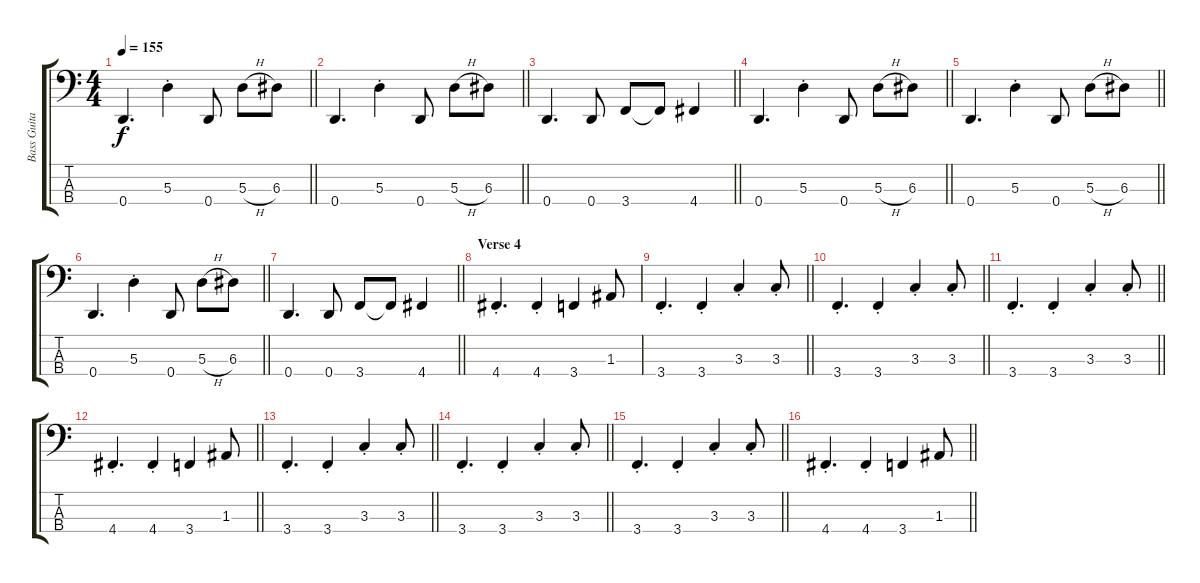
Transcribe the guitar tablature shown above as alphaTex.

\track ("Bass Guitar" "Bass Guita") {instrument electricbassfinger}
\staff {score tabs}
\tuning (G2 D2 A1 D1) {hide}
\ts (4 4)
\tempo 155
\clef f4
\barLineRight lightlight
\ks c
0.4.4{d dy f} 5.3{st}.4 0.4.8 5.3{h}.8 6.3.8 |
\barLineRight lightlight
0.4.4{d} 5.3{st}.4 0.4.8 5.3{h}.8 6.3.8 |
\barLineRight lightlight
0.4.4{d} 0.4.8 3.4.8 3.4{t}.8 4.4.4 |
\barLineRight lightlight
0.4.4{d} 5.3{st}.4 0.4.8 5.3{h}.8 6.3.8 |
\barLineRight lightlight
0.4.4{d} 5.3{st}.4 0.4.8 5.3{h}.8 6.3.8 |
\barLineRight lightlight
0.4.4{d} 5.3{st}.4 0.4.8 5.3{h}.8 6.3.8 |
\barLineRight lightlight
0.4.4{d} 0.4.8 3.4.8 3.4{t}.8 4.4.4 |
\section ("" "Verse 4")
4.4{st}.4{d} 4.4{st}.4 3.4.4 1.3.8 |
\barLineRight lightlight
3.4{st}.4{d} 3.4{st}.4 3.3{st}.4 3.3{st}.8 |
\barLineRight lightlight
3.4{st}.4{d} 3.4{st}.4 3.3{st}.4 3.3{st}.8 |
\barLineRight lightlight
3.4{st}.4{d} 3.4{st}.4 3.3{st}.4 3.3{st}.8 |
\barLineRight lightlight
4.4{st}.4{d} 4.4{st}.4 3.4.4 1.3.8 |
\barLineRight lightlight
3.4{st}.4{d} 3.4{st}.4 3.3{st}.4 3.3{st}.8 |
\barLineRight lightlight
3.4{st}.4{d} 3.4{st}.4 3.3{st}.4 3.3{st}.8 |
\barLineRight lightlight
3.4{st}.4{d} 3.4{st}.4 3.3{st}.4 3.3{st}.8 |
\barLineRight lightlight
4.4{st}.4{d} 4.4{st}.4 3.4.4 1.3.8
